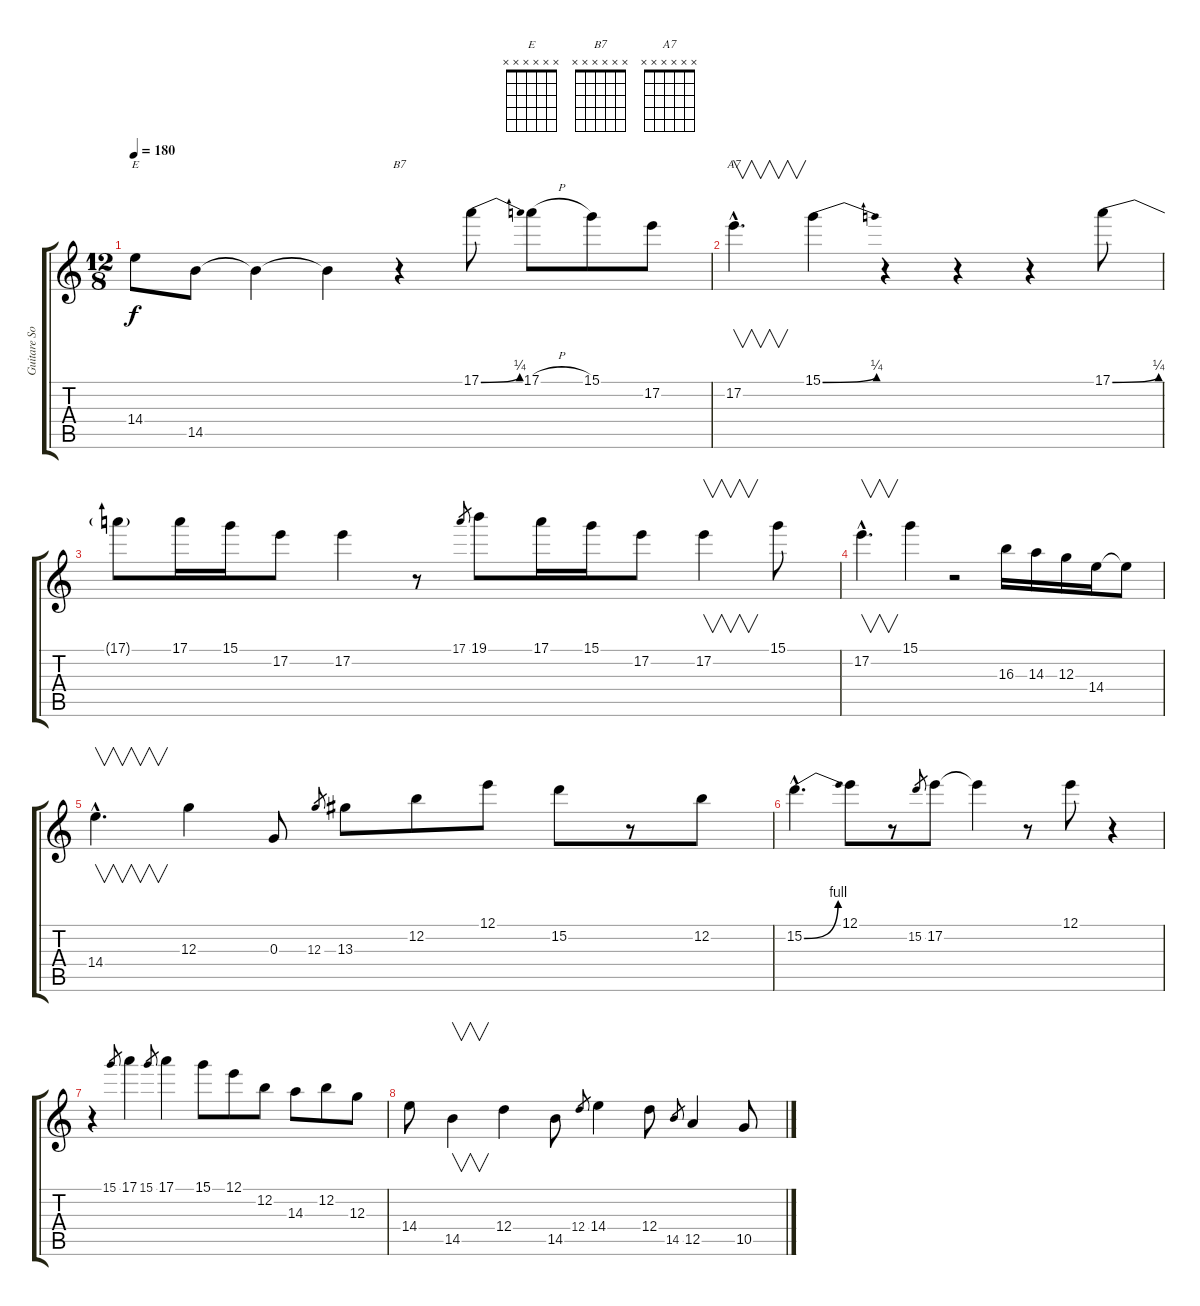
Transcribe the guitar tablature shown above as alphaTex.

\track ("Guitare Solo" "Guitare So") {instrument distortionguitar}
\staff {score tabs}
\tuning (E4 B3 G3 D3 A2 E2) {hide}
\chord ("E" x x x x x x) {firstfret 0}
\chord ("B7" x x x x x x) {firstfret 0}
\chord ("A7" x x x x x x) {firstfret 0}
\ts (12 8)
\tempo 180
\clef g2
\ks c
14.4.8{ch "E" dy f} 14.5.8 14.5{t}.4 14.5{t}.4 r.4{ch "B7"} 17.1{be (bend 0 0 60 1)}.8 17.1{h}.8 15.1.8 17.2.8 |
17.2{hac}.4{v d ch "A7"} 15.1{be (bend 0 0 60 1)}.4 r.4 r.4 r.4 17.1{be (bend 0 0 60 1)}.8 |
17.1{t}.8 17.1.16 15.1.16 17.2.8 17.2.4 r.8 17.1.8{gr} 19.1.8 17.1.16 15.1.16 17.2.8 17.2.4{v} 15.1.8 |
17.2{hac}.4{v d} 15.1.4 r.2 16.3.16 14.3.16 12.3.16 14.4.16 14.4{t}.8 |
14.4{hac}.4{v d} 12.3.4 0.3.8 12.3.8{gr} 13.3.8 12.2.8 12.1.8 15.2.8 r.8 12.2.8 |
15.2{be (bend 0 0 60 4) hac}.4{d} 12.1.8 r.8 15.2.8{gr} 17.2.8 17.2{t}.4 r.8 12.1.8 r.4 |
r.4 15.1.8{gr} 17.1.4 15.1.8{gr} 17.1.4 15.1.8 12.1.8 12.2.8 14.3.8 12.2.8 12.3.8 |
14.4.8 14.5.4{v} 12.4.4 14.5.8 12.4.8{gr} 14.4.4 12.4.8 14.5.8{gr} 12.5.4 10.5.8
